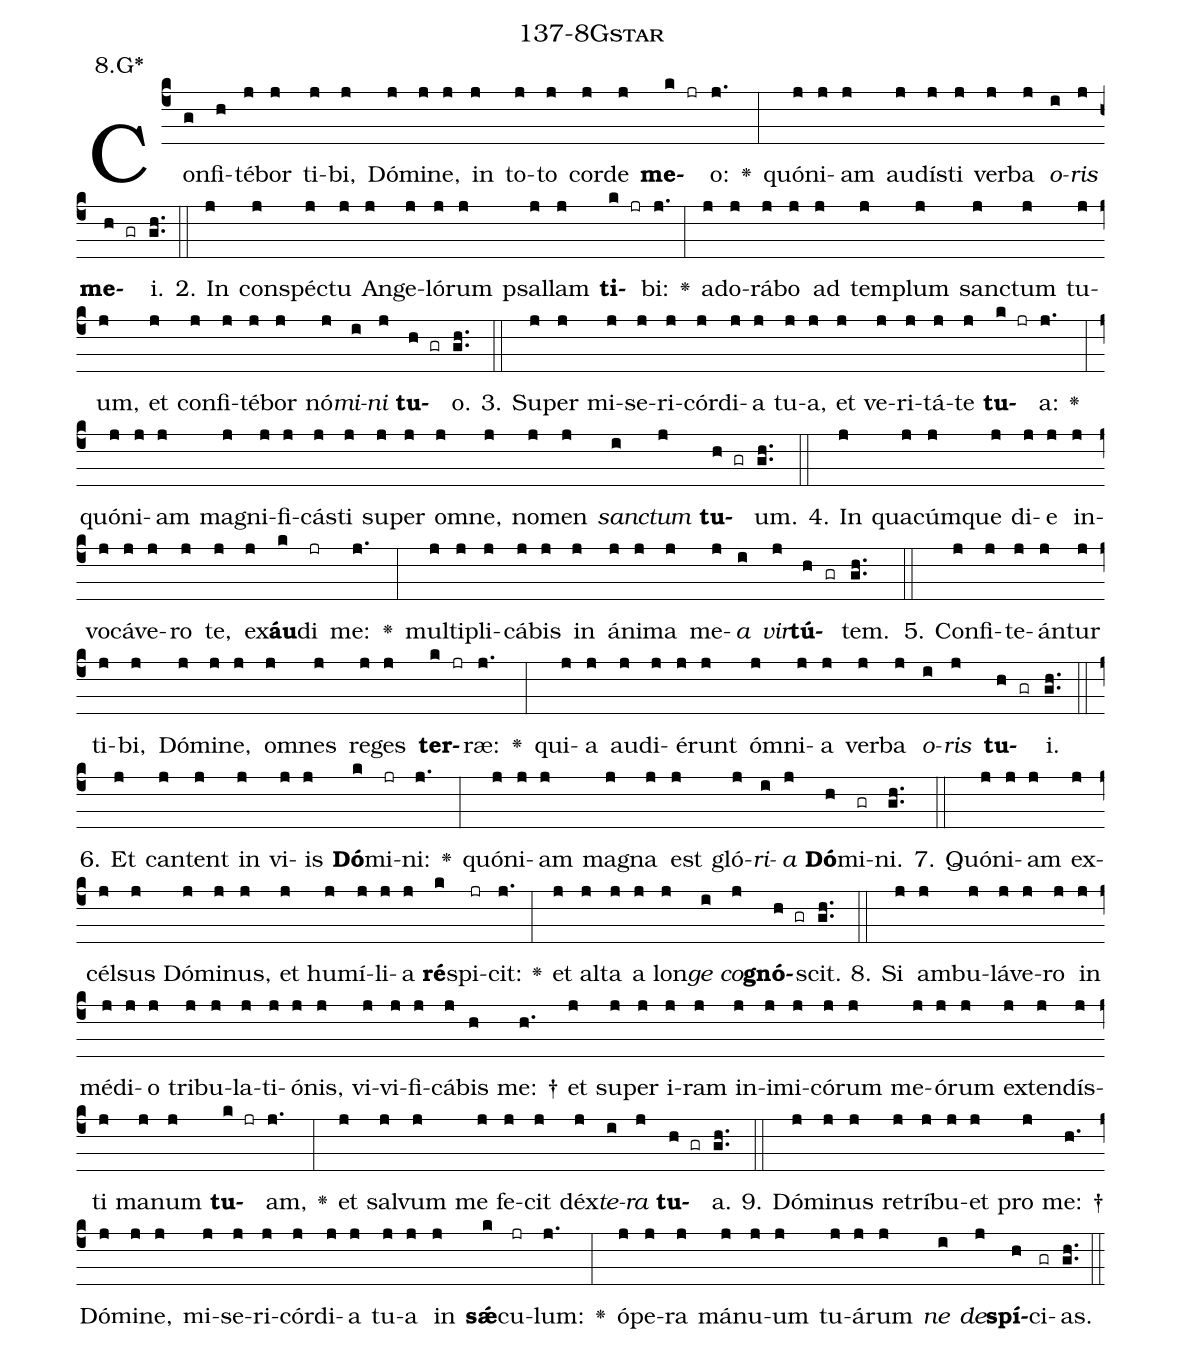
name: 137-8Gstar;
annotation: 8.G*;
%%
(c4)Con(g)fi(h)té(j)bor(j) ti(j)bi,(j) Dó(j)mi(j)ne,(j) in(j) to(j)to(j) cor(j)de(j) <b>me</b>(k jr)o:(j.) <v>\greheightstar</v>(:) quón(j)i(j)am(j) au(j)dís(j)ti(j) ver(j)ba(j) <i>o</i>(i)<i>ris</i>(j) <b>me</b>(h gr)i.(gh..) (::)
2. In(j) con(j)spéc(j)tu(j) An(j)ge(j)ló(j)rum(j) psal(j)lam(j) <b>ti</b>(k jr)bi:(j.) <v>\greheightstar</v>(:) ad(j)o(j)rá(j)bo(j) ad(j) tem(j)plum(j) sanc(j)tum(j) tu(j)um,(j) et(j) con(j)fi(j)té(j)bor(j) nó(j)<i>mi</i>(i)<i>ni</i>(j) <b>tu</b>(h gr)o.(gh..) (::)
3. Su(j)per(j) mi(j)se(j)ri(j)cór(j)di(j)a(j) tu(j)a,(j) et(j) ve(j)ri(j)tá(j)te(j) <b>tu</b>(k jr)a:(j.) <v>\greheightstar</v>(:) quón(j)i(j)am(j) ma(j)gni(j)fi(j)cás(j)ti(j) su(j)per(j) om(j)ne,(j) no(j)men(j) <i>sanc</i>(i)<i>tum</i>(j) <b>tu</b>(h gr)um.(gh..) (::)
4. In(j) qua(j)cúm(j)que(j) di(j)e(j) in(j)vo(j)cá(j)ve(j)ro(j) te,(j) ex(j)<b>áu</b>(k)di(jr) me:(j.) <v>\greheightstar</v>(:) mul(j)ti(j)pli(j)cá(j)bis(j) in(j) á(j)ni(j)ma(j) me(j)<i>a</i>(i) <i>vir</i>(j)<b>tú</b>(h gr)tem.(gh..) (::)
5. Con(j)fi(j)te(j)án(j)tur(j) ti(j)bi,(j) Dó(j)mi(j)ne,(j) om(j)nes(j) re(j)ges(j) <b>ter</b>(k jr)ræ:(j.) <v>\greheightstar</v>(:) qui(j)a(j) au(j)di(j)é(j)runt(j) óm(j)ni(j)a(j) ver(j)ba(j) <i>o</i>(i)<i>ris</i>(j) <b>tu</b>(h gr)i.(gh..) (::)
6. Et(j) can(j)tent(j) in(j) vi(j)is(j) <b>Dó</b>(k)mi(jr)ni:(j.) <v>\greheightstar</v>(:) quón(j)i(j)am(j) ma(j)gna(j) est(j) gló(j)<i>ri</i>(i)<i>a</i>(j) <b>Dó</b>(h)mi(gr)ni.(gh..) (::)
7. Quón(j)i(j)am(j) ex(j)cél(j)sus(j) Dó(j)mi(j)nus,(j) et(j) hu(j)mí(j)li(j)a(j) <b>ré</b>(k)spi(jr)cit:(j.) <v>\greheightstar</v>(:) et(j) al(j)ta(j) a(j) lon(j)<i>ge</i>(i) <i>co</i>(j)<b>gnó</b>(h gr)scit.(gh..) (::)
8. Si(j) am(j)bu(j)lá(j)ve(j)ro(j) in(j) mé(j)di(j)o(j) tri(j)bu(j)la(j)ti(j)ó(j)nis,(j) vi(j)vi(j)fi(j)cá(j)bis(h) me: †(h.) et(j) su(j)per(j) i(j)ram(j) in(j)i(j)mi(j)có(j)rum(j) me(j)ó(j)rum(j) ex(j)ten(j)dís(j)ti(j) ma(j)num(j) <b>tu</b>(k jr)am,(j.) <v>\greheightstar</v>(:) et(j) sal(j)vum(j) me(j) fe(j)cit(j) déx(j)<i>te</i>(i)<i>ra</i>(j) <b>tu</b>(h gr)a.(gh..) (::)
9. Dó(j)mi(j)nus(j) re(j)trí(j)bu(j)et(j) pro(j) me: †(h.) Dó(j)mi(j)ne,(j) mi(j)se(j)ri(j)cór(j)di(j)a(j) tu(j)a(j) in(j) <b>sǽ</b>(k)cu(jr)lum:(j.) <v>\greheightstar</v>(:) ó(j)pe(j)ra(j) má(j)nu(j)um(j) tu(j)á(j)rum(j) <i>ne</i>(i) <i>de</i>(j)<b>spí</b>(h)ci(gr)as.(gh..) (::)
